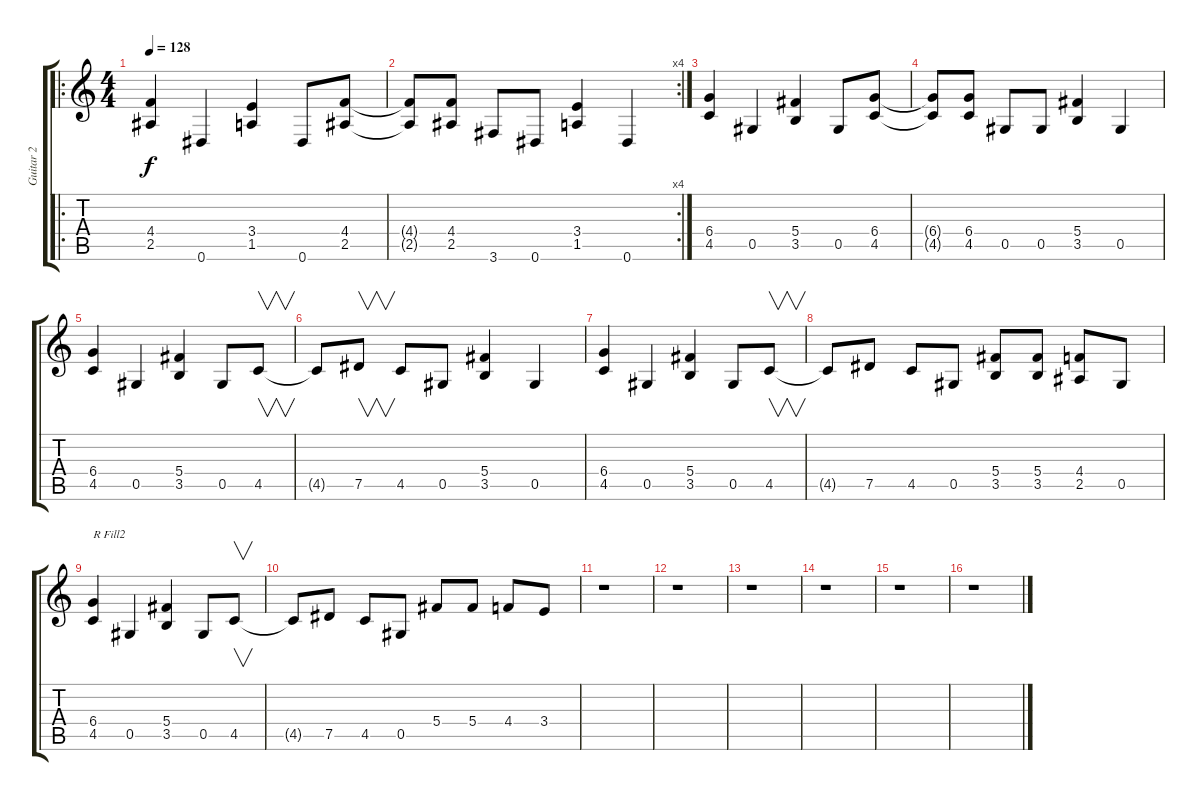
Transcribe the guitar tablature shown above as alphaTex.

\track ("Guitar 2" "Guitar 2") {instrument overdrivenguitar}
\staff {score tabs}
\tuning (Eb4 Bb3 Gb3 Db3 Ab2 Eb2) {hide}
\ro
\ts (4 4)
\tempo 128
\clef g2
\ks c
(4.4 2.5).4{dy f} 0.6.4 (3.4 1.5).4 0.6.8 (4.4 2.5).8 |
\rc 4
(4.4{t} 2.5{t}).8 (4.4 2.5).8 3.6.8 0.6.8 (3.4 1.5).4 0.6.4 |
(6.4 4.5).4 0.5.4 (5.4 3.5).4 0.5.8 (6.4 4.5).8 |
(6.4{t} 4.5{t}).8 (6.4 4.5).8 0.5.8 0.5.8 (5.4 3.5).4 0.5.4 |
(6.4 4.5).4 0.5.4 (5.4 3.5).4 0.5.8 4.5.8{v} |
4.5{t}.8 7.5.8{v} 4.5.8 0.5.8 (5.4 3.5).4 0.5.4 |
(6.4 4.5).4 0.5.4 (5.4 3.5).4 0.5.8 4.5.8{v} |
4.5{t}.8 7.5.8 4.5.8 0.5.8 (5.4 3.5).8 (5.4 3.5).8 (4.4 2.5).8 0.5.8 |
(6.4 4.5).4{txt "R Fill2"} 0.5.4 (5.4 3.5).4 0.5.8 4.5.8{v} |
4.5{t}.8 7.5.8 4.5.8 0.5.8 5.4.8 5.4.8 4.4.8 3.4.8 |
r.1 |
r.1 |
r.1 |
r.1 |
r.1 |
r.1
